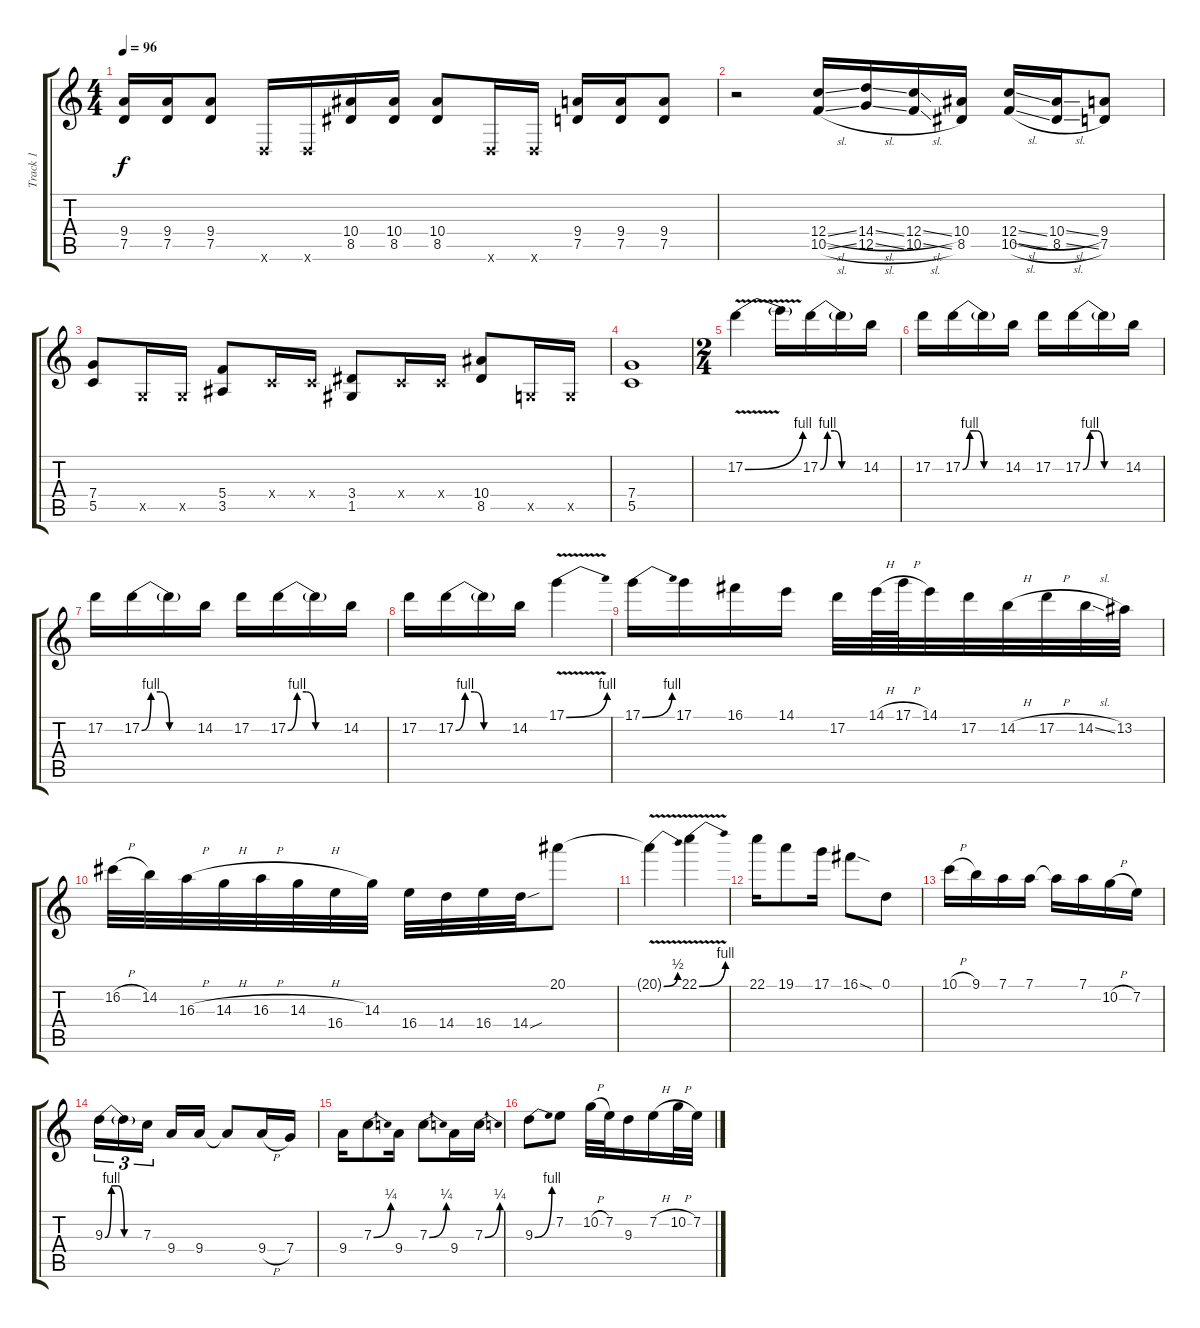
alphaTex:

\track ("Track 1" "Track 1") {instrument distortionguitar}
\staff {score tabs}
\tuning (D4 A3 F3 C3 G2 D2) {hide}
\ts (4 4)
\tempo 96
\clef g2
\ks c
(9.4 7.5).16{dy f} (9.4 7.5).16 (9.4 7.5).8 0.6{x}.16 0.6{x}.16 (10.4 8.5).16 (10.4 8.5).16 (10.4 8.5).8 0.6{x}.16 0.6{x}.16 (9.4 7.5).16 (9.4 7.5).16 (9.4 7.5).8 |
r.2 (12.4{sl} 10.5{sl}).16 (14.4{sl} 12.5{sl}).16 (12.4{sl} 10.5{sl}).16 (10.4 8.5).16 (12.4{sl} 10.5{sl}).16 (10.4{sl} 8.5{sl}).16 (9.4 7.5).8 |
(7.4 5.5).8 0.5{x}.16 0.5{x}.16 (5.4 3.5).8 0.4{x}.16 0.4{x}.16 (3.4 1.5).8 0.4{x}.16 0.4{x}.16 (10.4 8.5).8 0.5{x}.16 0.5{x}.16 |
(7.4 5.5).1 |
\ts (2 4)
17.2{be (bend 0 0 60 4) v}.4 17.2{t}.16 17.2{be (custom 0 0 10 4 20 4 30 0 60 0)}.16 17.2{t}.16 14.2.16 |
17.2.16 17.2{be (custom 0 0 10 4 20 4 30 0 60 0)}.16 17.2{t}.16 14.2.16 17.2.16 17.2{be (custom 0 0 10 4 20 4 30 0 60 0)}.16 17.2{t}.16 14.2.16 |
17.2.16 17.2{be (custom 0 0 10 4 20 4 30 0 60 0)}.16 17.2{t}.16 14.2.16 17.2.16 17.2{be (custom 0 0 10 4 20 4 30 0 60 0)}.16 17.2{t}.16 14.2.16 |
17.2.16 17.2{be (custom 0 0 10 4 20 4 30 0 60 0)}.16 17.2{t}.16 14.2.16 17.1{be (bend 0 0 60 4) v}.4 |
17.1{be (bend 0 0 60 4)}.16 17.1.16 16.1.16 14.1.16 17.2.32 14.1{h}.64 17.1{h}.64 14.1.32 17.2.32 14.2{h}.32 17.2{h}.32 14.2{sl}.32 13.2.32 |
16.2{h}.32 14.2.32 16.3{h}.32 14.3{h}.32 16.3{h}.32 14.3{h}.32 16.4.32 14.3.32 16.4.32 14.4.32 16.4.32 14.4{sou}.32 20.1.8 |
20.1{be (bend 0 0 60 2) v t}.4 22.1{be (bend 0 0 60 4) v}.4 |
22.1.16 19.1.8 17.1.16 16.1{sod}.8 0.1.8 |
10.1{h}.16 9.1.16 7.1.16 7.1.16 7.1{t}.16 7.1.16 10.2{h}.16 7.2.16 |
9.3{be (custom 0 0 10 4 20 4 30 0 60 0)}.16{tu (3 2)} 9.3{t}.16{tu (3 2)} 7.3.16{tu (3 2) beam splitsecondary} 9.4.16 9.4.16 9.4{t}.8 9.4{h}.16 7.4.16 |
9.4.16 7.3{be (bend 0 0 60 1)}.8 9.4.16 7.3{be (bend 0 0 60 1)}.8 9.4.16 7.3{be (bend 0 0 60 1)}.16 |
9.3{be (bend 0 0 60 4)}.8 7.2.8 10.2{h}.32 7.2.32 9.3.16 7.2{h}.16 10.2{h}.32 7.2.32
